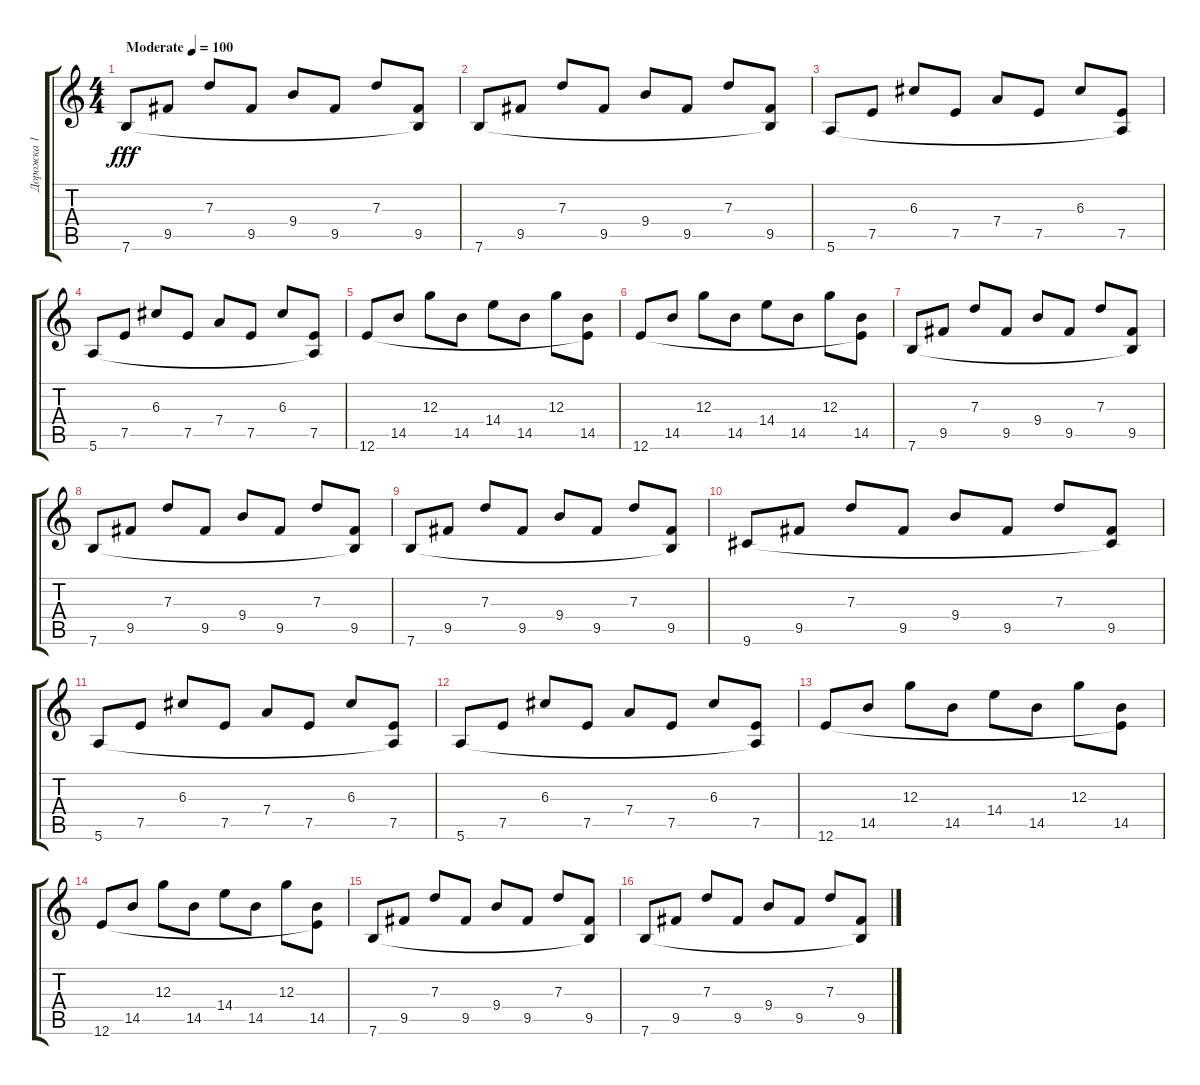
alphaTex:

\track ("Дорожка 1" "Дорожка 1") {instrument electricguitarjazz}
\staff {score tabs}
\tuning (E4 B3 G3 D3 A2 E2) {hide}
\ts (4 4)
\tempo (100 "Moderate")
\clef g2
\ks c
7.6.8{dy fff instrument electricguitarjazz} 9.5.8 7.3.8 9.5.8 9.4.8 9.5.8 7.3.8 (9.5 7.6{t}).8 |
7.6.8 9.5.8 7.3.8 9.5.8 9.4.8 9.5.8 7.3.8 (9.5 7.6{t}).8 |
5.6.8 7.5.8 6.3.8 7.5.8 7.4.8 7.5.8 6.3.8 (7.5 5.6{t}).8 |
5.6.8 7.5.8 6.3.8 7.5.8 7.4.8 7.5.8 6.3.8 (7.5 5.6{t}).8 |
12.6.8 14.5.8 12.3.8 14.5.8 14.4.8 14.5.8 12.3.8 (14.5 12.6{t}).8 |
12.6.8 14.5.8 12.3.8 14.5.8 14.4.8 14.5.8 12.3.8 (14.5 12.6{t}).8 |
7.6.8 9.5.8 7.3.8 9.5.8 9.4.8 9.5.8 7.3.8 (9.5 7.6{t}).8 |
7.6.8 9.5.8 7.3.8 9.5.8 9.4.8 9.5.8 7.3.8 (9.5 7.6{t}).8 |
7.6.8 9.5.8 7.3.8 9.5.8 9.4.8 9.5.8 7.3.8 (9.5 7.6{t}).8 |
9.6.8 9.5.8 7.3.8 9.5.8 9.4.8 9.5.8 7.3.8 (9.5 9.6{t}).8 |
5.6.8 7.5.8 6.3.8 7.5.8 7.4.8 7.5.8 6.3.8 (7.5 5.6{t}).8 |
5.6.8 7.5.8 6.3.8 7.5.8 7.4.8 7.5.8 6.3.8 (7.5 5.6{t}).8 |
12.6.8 14.5.8 12.3.8 14.5.8 14.4.8 14.5.8 12.3.8 (14.5 12.6{t}).8 |
12.6.8 14.5.8 12.3.8 14.5.8 14.4.8 14.5.8 12.3.8 (14.5 12.6{t}).8 |
7.6.8 9.5.8 7.3.8 9.5.8 9.4.8 9.5.8 7.3.8 (9.5 7.6{t}).8 |
7.6.8 9.5.8 7.3.8 9.5.8 9.4.8 9.5.8 7.3.8 (9.5 7.6{t}).8
